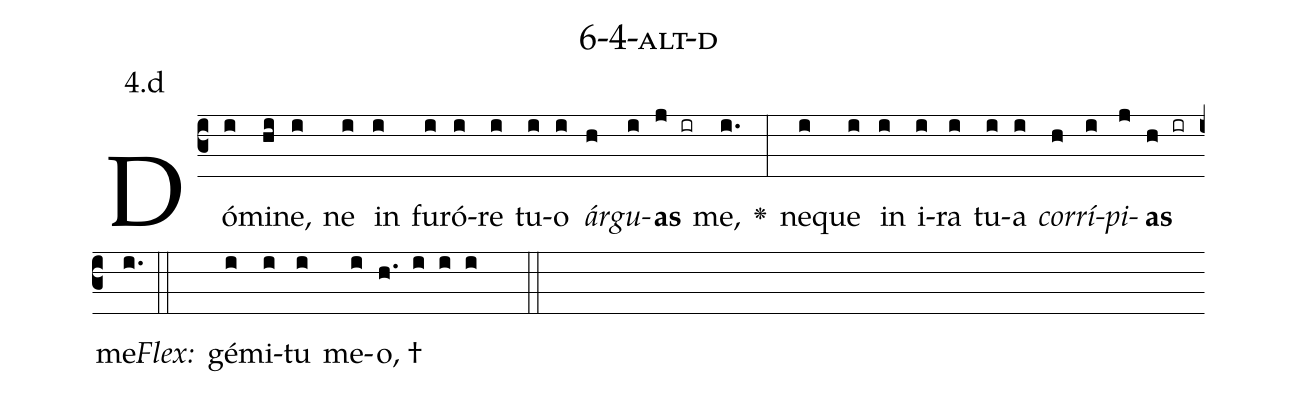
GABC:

name: 6-4-alt-d;
annotation: 4.d;
%%
(c3)Dó(i)mi(hi)ne,(i) ne(i) in(i) fu(i)ró(i)re(i) tu(i)o(i) <i>ár</i>(h)<i>gu</i>(i)<b>as</b>(j ir) me,(i.) <v>\greheightstar</v>(:) ne(i)que(i) in(i) i(i)ra(i) tu(i)a(i) <i>cor</i>(h)<i>rí</i>(i)<i>pi</i>(j)<b>as</b>(h ir) me.(i.) (::)
<i>Flex:</i>()  gé(i)mi(i)tu(i) me(i)o, †(h. i i i  ::)

%E(i) u(h) o(i) u(j) a(h) e.(i.) (::)
